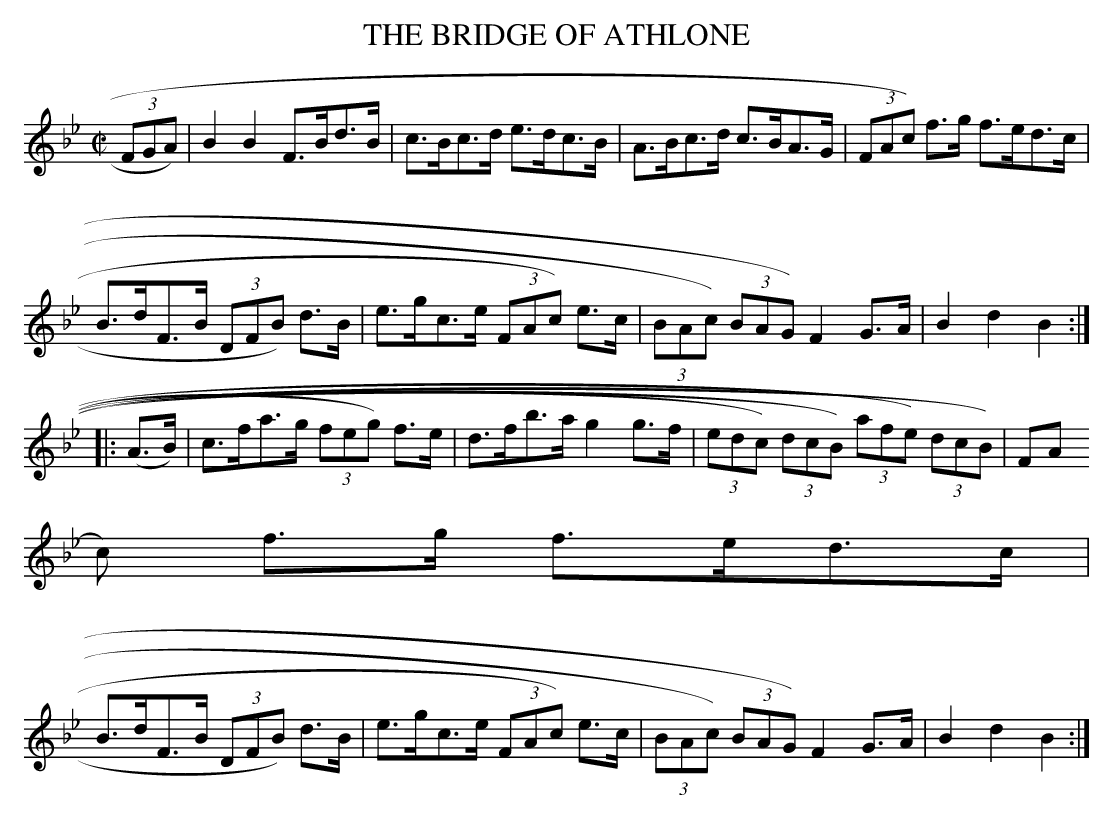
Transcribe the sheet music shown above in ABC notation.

X:1
T: THE BRIDGE OF ATHLONE
M: C|
L: 1/8
K: Bb
(3FGA)|B2 B2 F>Bd>B|c>Bc>d e>dc>B|A>Bc>d c>BA>G|(3FAc) f>g f>ed>c|
B>dF>B (3DFB) d>B|e>gc>e (3FAc) e>c|(3BAc) (3BAG) F2 G>A|B2 d2 B2:|
|:(A>B)|c>fa>g (3feg) f>e|d>fb>a g2 g>f|(3edc) (3dcB) (3afe) (3dcB)|(3FA
c) f>g f>ed>c|
B>dF>B (3DFB) d>B|e>gc>e (3FAc) e>c|(3BAc) (3BAG) F2 G>A|B2 d2 B2:|
